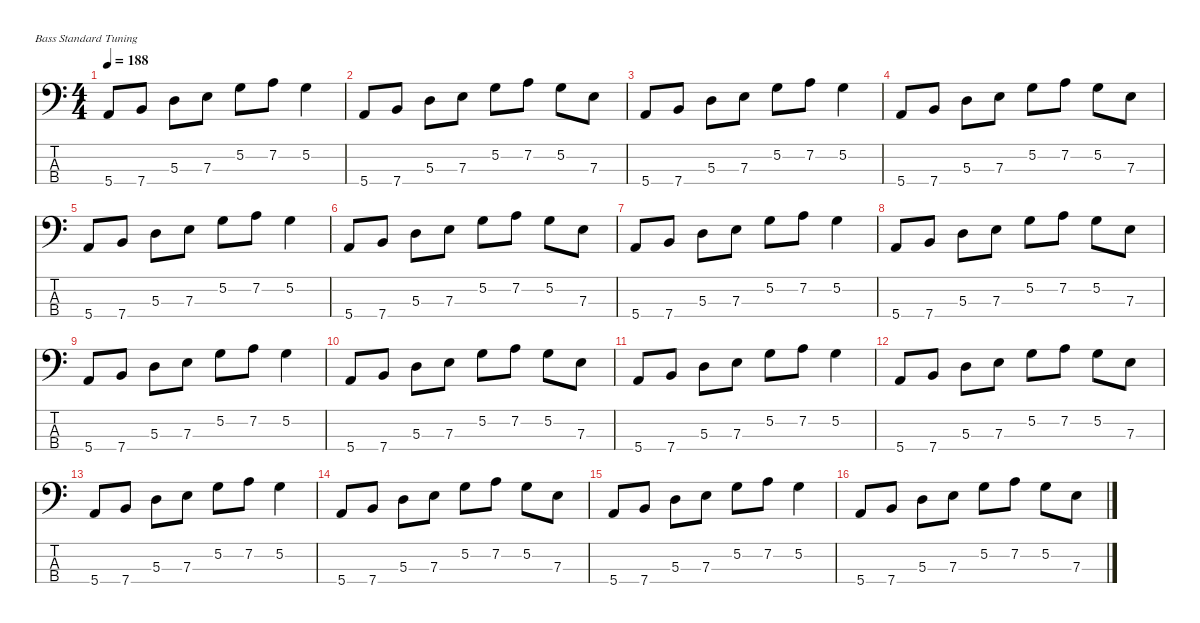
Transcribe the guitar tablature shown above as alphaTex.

\defaultSystemsLayout 4
\hideDynamics
\bracketExtendMode nobrackets
\singleTrackTrackNamePolicy hidden
\multiTrackTrackNamePolicy hidden
\firstSystemTrackNameMode fullname
\firstSystemTrackNameOrientation horizontal
\otherSystemsTrackNameOrientation horizontal
\track ("Bass " "el.bs.") {instrument electricbassfinger}
\staff {score tabs}
\tuning (G2 D2 A1 E1)
\ts (4 4)
\tempo 188
\clef f4
\ks c
5.4.8{dy f beam Up} 7.4.8{beam Up} 5.3.8{beam Down} 7.3.8{beam Down} 5.2.8{beam Down} 7.2.8{beam Down} 5.2.4{beam Down} |
5.4.8{beam Up} 7.4.8{beam Up} 5.3.8{beam Down} 7.3.8{beam Down} 5.2.8{beam Down} 7.2.8{beam Down} 5.2.8{beam Down} 7.3.8{beam Down} |
5.4.8{beam Up} 7.4.8{beam Up} 5.3.8{beam Down} 7.3.8{beam Down} 5.2.8{beam Down} 7.2.8{beam Down} 5.2.4{beam Down} |
5.4.8{beam Up} 7.4.8{beam Up} 5.3.8{beam Down} 7.3.8{beam Down} 5.2.8{beam Down} 7.2.8{beam Down} 5.2.8{beam Down} 7.3.8{beam Down} |
5.4.8{beam Up} 7.4.8{beam Up} 5.3.8{beam Down} 7.3.8{beam Down} 5.2.8{beam Down} 7.2.8{beam Down} 5.2.4{beam Down} |
5.4.8{beam Up} 7.4.8{beam Up} 5.3.8{beam Down} 7.3.8{beam Down} 5.2.8{beam Down} 7.2.8{beam Down} 5.2.8{beam Down} 7.3.8{beam Down} |
5.4.8{beam Up} 7.4.8{beam Up} 5.3.8{beam Down} 7.3.8{beam Down} 5.2.8{beam Down} 7.2.8{beam Down} 5.2.4{beam Down} |
5.4.8{beam Up} 7.4.8{beam Up} 5.3.8{beam Down} 7.3.8{beam Down} 5.2.8{beam Down} 7.2.8{beam Down} 5.2.8{beam Down} 7.3.8{beam Down} |
5.4.8{beam Up} 7.4.8{beam Up} 5.3.8{beam Down} 7.3.8{beam Down} 5.2.8{beam Down} 7.2.8{beam Down} 5.2.4{beam Down} |
5.4.8{beam Up} 7.4.8{beam Up} 5.3.8{beam Down} 7.3.8{beam Down} 5.2.8{beam Down} 7.2.8{beam Down} 5.2.8{beam Down} 7.3.8{beam Down} |
5.4.8{beam Up} 7.4.8{beam Up} 5.3.8{beam Down} 7.3.8{beam Down} 5.2.8{beam Down} 7.2.8{beam Down} 5.2.4{beam Down} |
5.4.8{beam Up} 7.4.8{beam Up} 5.3.8{beam Down} 7.3.8{beam Down} 5.2.8{beam Down} 7.2.8{beam Down} 5.2.8{beam Down} 7.3.8{beam Down} |
5.4.8{beam Up} 7.4.8{beam Up} 5.3.8{beam Down} 7.3.8{beam Down} 5.2.8{beam Down} 7.2.8{beam Down} 5.2.4{beam Down} |
5.4.8{beam Up} 7.4.8{beam Up} 5.3.8{beam Down} 7.3.8{beam Down} 5.2.8{beam Down} 7.2.8{beam Down} 5.2.8{beam Down} 7.3.8{beam Down} |
5.4.8{beam Up} 7.4.8{beam Up} 5.3.8{beam Down} 7.3.8{beam Down} 5.2.8{beam Down} 7.2.8{beam Down} 5.2.4{beam Down} |
5.4.8{beam Up} 7.4.8{beam Up} 5.3.8{beam Down} 7.3.8{beam Down} 5.2.8{beam Down} 7.2.8{beam Down} 5.2.8{beam Down} 7.3.8{beam Down}
